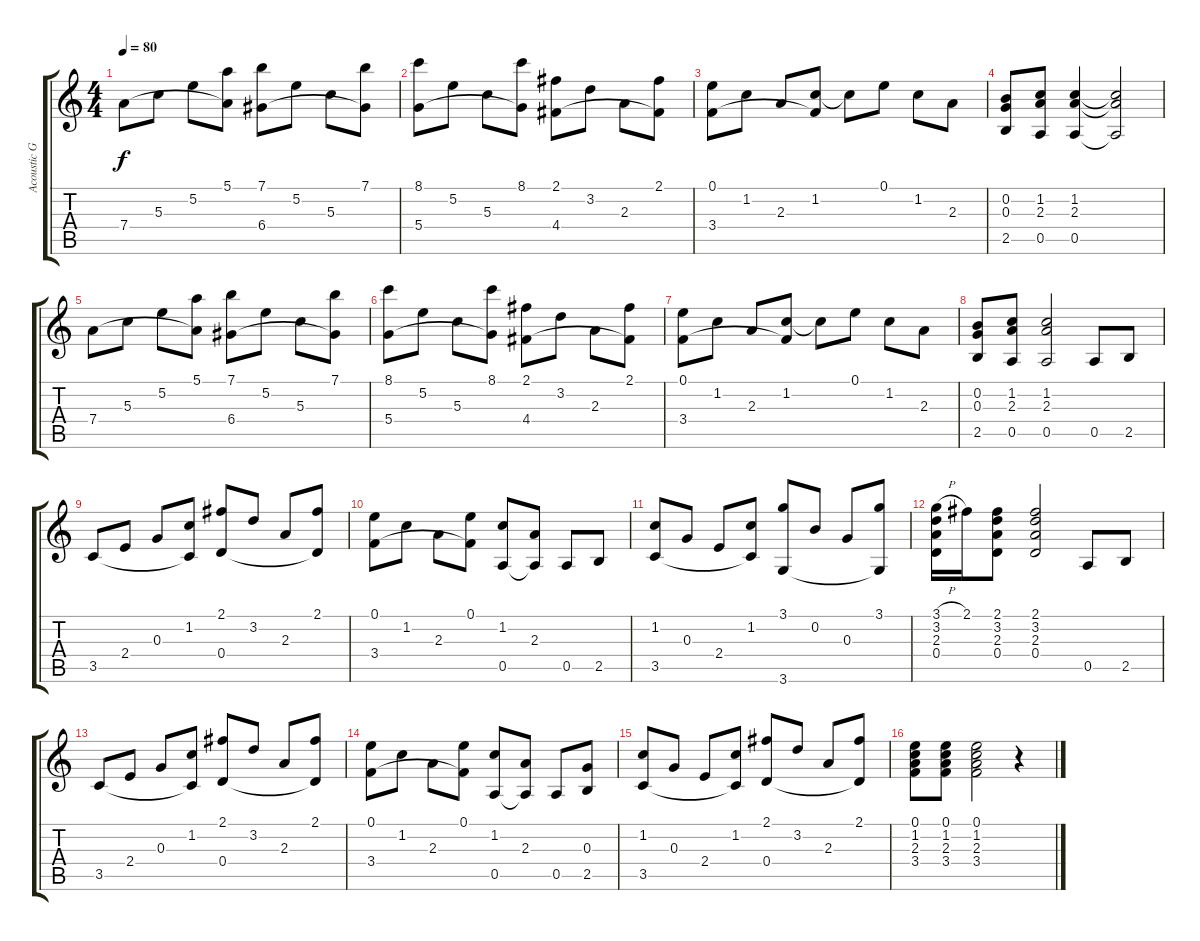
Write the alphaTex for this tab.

\track ("Acoustic Gutar - Jimmy Page" "Acoustic G") {instrument acousticguitarsteel}
\staff {score tabs}
\tuning (E4 B3 G3 D3 A2 E2) {hide}
\ts (4 4)
\tempo 80
\clef g2
\ks c
7.4.8{dy f} 5.3.8 5.2.8 (5.1 7.4{t}).8 (7.1 6.4).8 5.2.8 5.3.8 (7.1 6.4{t}).8 |
(8.1 5.4).8 5.2.8 5.3.8 (8.1 5.4{t}).8 (2.1 4.4).8 3.2.8 2.3.8 (2.1 4.4{t}).8 |
(0.1 3.4).8 1.2.8 2.3.8 (1.2 3.4{t}).8 1.2{t}.8 0.1.8 1.2.8 2.3.8 |
(0.2 0.3 2.5).8 (1.2 2.3 0.5).8 (1.2 2.3 0.5).4 (1.2{t} 2.3{t} 0.5{t}).2 |
7.4.8 5.3.8 5.2.8 (5.1 7.4{t}).8 (7.1 6.4).8 5.2.8 5.3.8 (7.1 6.4{t}).8 |
(8.1 5.4).8 5.2.8 5.3.8 (8.1 5.4{t}).8 (2.1 4.4).8 3.2.8 2.3.8 (2.1 4.4{t}).8 |
(0.1 3.4).8 1.2.8 2.3.8 (1.2 3.4{t}).8 1.2{t}.8 0.1.8 1.2.8 2.3.8 |
(0.2 0.3 2.5).8 (1.2 2.3 0.5).8 (1.2 2.3 0.5).2 0.5.8 2.5.8 |
3.5.8 2.4.8 0.3.8 (1.2 3.5{t}).8 (2.1 0.4).8 3.2.8 2.3.8 (2.1 0.4{t}).8 |
(0.1 3.4).8 1.2.8 2.3.8 (0.1 3.4{t}).8 (1.2 0.5).8 (2.3 0.5{t}).8 0.5.8 2.5.8 |
(1.2 3.5).8 0.3.8 2.4.8 (1.2 3.5{t}).8 (3.1 3.6).8 0.2.8 0.3.8 (3.1 3.6{t}).8 |
(3.1{h} 3.2 2.3 0.4).16 2.1.16 (2.1 3.2 2.3 0.4).8 (2.1 3.2 2.3 0.4).2 0.5.8 2.5.8 |
3.5.8 2.4.8 0.3.8 (1.2 3.5{t}).8 (2.1 0.4).8 3.2.8 2.3.8 (2.1 0.4{t}).8 |
(0.1 3.4).8 1.2.8 2.3.8 (0.1 3.4{t}).8 (1.2 0.5).8 (2.3 0.5{t}).8 0.5.8 (0.3 2.5).8 |
(1.2 3.5).8 0.3.8 2.4.8 (1.2 3.5{t}).8 (2.1 0.4).8 3.2.8 2.3.8 (2.1 0.4{t}).8 |
(0.1 1.2 2.3 3.4).8 (0.1 1.2 2.3 3.4).8 (0.1 1.2 2.3 3.4).2 r.4
